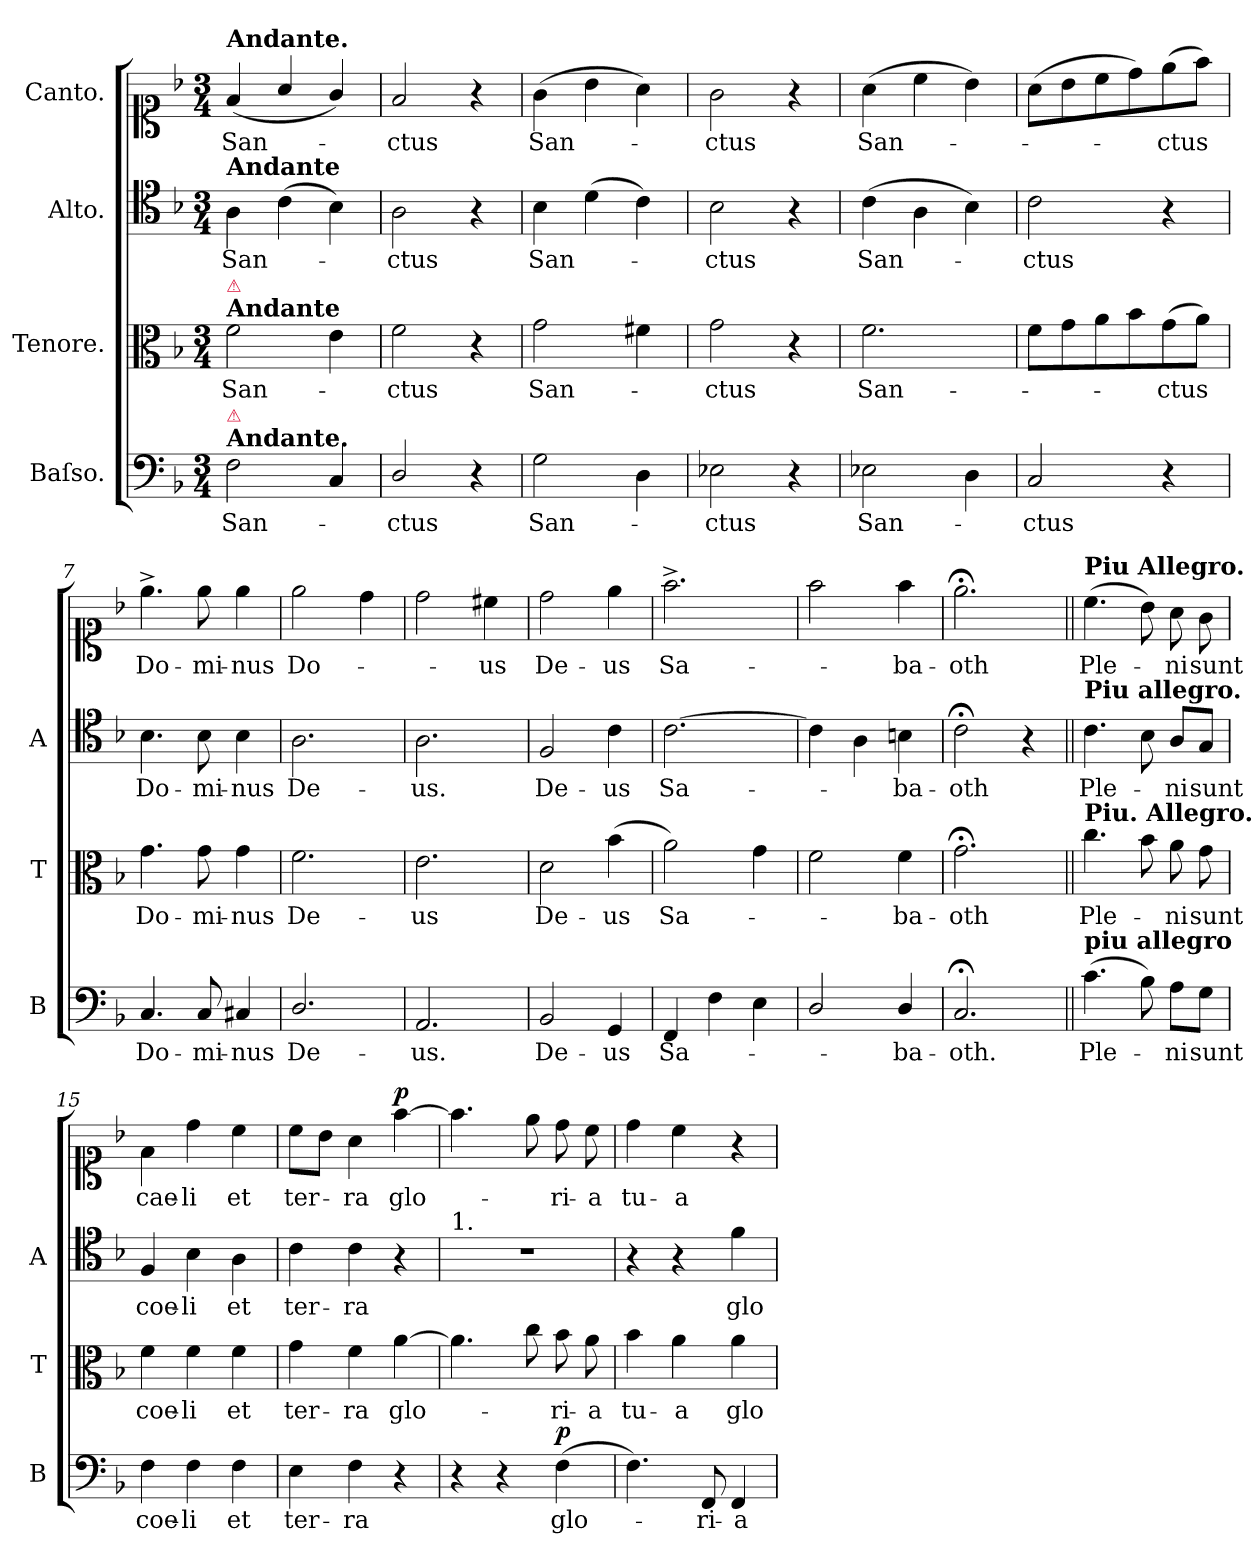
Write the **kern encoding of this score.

**kern	**text	**dynam	**kern	**text	**kern	**text	**kern	**text	**dynam
*part4	*part4	*part4	*part3	*part3	*part2	*part2	*part1	*part1	*part1
*staff4	*staff4	*staff4	*staff3	*staff3	*staff2	*staff2	*staff1	*staff1	*staff1
*I"Baſso.	*	*	*I"Tenore.	*	*I"Alto.	*	*I"Canto.	*	*
*I'B	*	*	*I'T	*	*I'A	*	*	*	*
*clefF4	*	*	*clefC3	*	*clefC4	*	*clefC1	*	*
*k[b-]	*	*	*k[b-]	*	*k[b-]	*	*k[b-]	*	*
*F:	*	*	*F:	*	*F:	*	*F:	*	*
*M3/4	*	*	*M3/4	*	*M3/4	*	*M3/4	*	*
=1	=1	=1	=1	=1	=1	=1	=1	=1	=1
!	!	!	!	!	!	!	!LO:TX:a:B:t=Andante.	!	!
!	!	!	!	!	!LO:TX:a:B:t=Andante	!	!	!	!
!	!	!	!LO:TX:a:B:t=Andante	!	!	!	!	!	!
!	!	!	!LO:TX:a:color=crimson:t=⚠	!	!	!	!	!	!
!LO:TX:a:B:t=Andante.	!	!	!	!	!	!	!	!	!
!LO:TX:a:color=crimson:t=⚠	!	!	!	!	!	!	!	!	!
2F\	San-	.	2f\	San-	4A\	San-	(4f/	San-	.
.	.	.	.	.	(4c\	.	4a/	.	.
4C/	.	.	4e\	.	4B-\)	.	4g/)	.	.
=2	=2	=2	=2	=2	=2	=2	=2	=2	=2
2D/	-ctus	.	2f\	-ctus	2A\	-ctus	2f/	-ctus	.
4r	.	.	4r	.	4r	.	4r	.	.
=3	=3	=3	=3	=3	=3	=3	=3	=3	=3
2G\	San-	.	2g\	San-	4B-\	San-	(4g\	San-	.
.	.	.	.	.	(4d\	.	4b-\	.	.
4D\	.	.	4f#X\	.	4c\)	.	4a\)	.	.
=4	=4	=4	=4	=4	=4	=4	=4	=4	=4
2E-X\	-ctus	.	2g\	-ctus	2B-\	-ctus	2g\	-ctus	.
4r	.	.	4r	.	4r	.	4r	.	.
=5	=5	=5	=5	=5	=5	=5	=5	=5	=5
2E-X\	San-	.	2.f\	San-	(4c\	San-	(4a\	San-	.
.	.	.	.	.	4A\	.	4cc\	.	.
4D\	.	.	.	.	4B-\)	.	4b-\)	.	.
=6	=6	=6	=6	=6	=6	=6	=6	=6	=6
2C/	-ctus	.	8f\L	.	2c\	-ctus	(8a\L	.	.
.	.	.	8g\	.	.	.	8b-\	.	.
.	.	.	8a\	.	.	.	8cc\	.	.
.	.	.	8b-\	.	.	.	8dd\)	.	.
4r	.	.	(8g\	-ctus	4r	.	(8ee\	-ctus	.
.	.	.	8a\J)	.	.	.	8ff\J)	.	.
=7	=7	=7	=7	=7	=7	=7	=7	=7	=7
4.C/	Do-	.	4.g\	Do-	4.B-\	Do-	4.ee^\	Do-	.
8C/	-mi-	.	8g\	-mi-	8B-\	-mi-	8ee\	-mi-	.
4C#X/	-nus	.	4g\	-nus	4B-\	-nus	4ee\	-nus	.
=8	=8	=8	=8	=8	=8	=8	=8	=8	=8
2.D/	De-	.	2.f\	De-	2.A\	De-	2ee\	Do-	.
.	.	.	.	.	.	.	4dd\	.	.
=9	=9	=9	=9	=9	=9	=9	=9	=9	=9
2.AA/	-us.	.	2.e\	-us	2.A\	-us.	2dd\	.	.
.	.	.	.	.	.	.	4cc#X\	-us	.
=10	=10	=10	=10	=10	=10	=10	=10	=10	=10
2BB-/	De-	.	2d\	De-	2F/	De-	2dd\	De-	.
4GG/	-us	.	(4b-\	-us	4c\	-us	4ee\	-us	.
=11	=11	=11	=11	=11	=11	=11	=11	=11	=11
4FF/	Sa-	.	2a\)	Sa-	[2.c\	Sa-	2.ff^\	Sa-	.
4F\	.	.	.	.	.	.	.	.	.
4E\	.	.	4g\	.	.	.	.	.	.
=12	=12	=12	=12	=12	=12	=12	=12	=12	=12
2D/	.	.	2f\	.	4c\]	.	2ff\	.	.
.	.	.	.	.	4A\	.	.	.	.
4D/	-ba-	.	4f\	-ba-	4Bn\	-ba-	4ff\	-ba-	.
=13	=13	=13	=13	=13	=13	=13	=13	=13	=13
2.C;</	-oth.	.	2.g;<\	-oth	2c;<\	-oth	2.ee;<\	-oth	.
.	.	.	.	.	4r	.	.	.	.
=14||	=14||	=14||	=14||	=14||	=14||	=14||	=14||	=14||	=14||
!	!	!	!	!	!	!	!LO:TX:a:B:t=Piu Allegro.	!	!
!	!	!	!	!	!LO:TX:a:B:t=Piu allegro.	!	!	!	!
!	!	!	!LO:TX:a:B:t=Piu. Allegro.	!	!	!	!	!	!
!LO:TX:a:B:t=piu allegro	!	!	!	!	!	!	!	!	!
(4.c\	Ple-	.	4.cc\	Ple-	4.c\	Ple-	(4.cc\	Ple-	.
8B-\)	.	.	8b-\	.	8B-\	.	8b-\)	.	.
8A\L	-ni	.	8a\	-ni	8A/L	-ni	8a\	-ni	.
8G\J	sunt	.	8g\	sunt	8G/J	sunt	8g\	sunt	.
=15	=15	=15	=15	=15	=15	=15	=15	=15	=15
4F\	coe-	.	4f\	coe-	4F/	coe-	4f\	cae-	.
4F\	-li	.	4f\	-li	4B-\	-li	4dd\	-li	.
4F\	et	.	4f\	et	4A\	et	4cc\	et	.
=16	=16	=16	=16	=16	=16	=16	=16	=16	=16
4E\	ter-	.	4g\	ter-	4c\	ter-	8cc\L	ter-	.
.	.	.	.	.	.	.	8b-\J	.	.
4F\	-ra	.	4f\	-ra	4c\	-ra	4a\	-ra	.
!	!	!	!	!	!	!	!	!	!LO:DY:a
4r	.	.	[4a\	glo-	4r	.	[4ff\	glo-	p
=17	=17	=17	=17	=17	=17	=17	=17	=17	=17
!	!	!	!	!	!LO:TX:a:t=1.	!	!	!	!
4r	.	.	4.a\]	.	2.r	.	4.ff\]	.	.
4r	.	.	.	.	.	.	.	.	.
.	.	.	8cc\	.	.	.	8ee\	.	.
!	!	!LO:DY:a	!	!	!	!	!	!	!
(4F\	glo-	p	8b-\	-ri-	.	.	8dd\	-ri-	.
.	.	.	8a\	-a	.	.	8cc\	-a	.
=18	=18	=18	=18	=18	=18	=18	=18	=18	=18
4.F\)	.	.	4b-\	tu-	4r	.	4dd\	tu-	.
.	.	.	4a\	-a	4r	.	4cc\	-a	.
8FF/	-ri-	.	.	.	.	.	.	.	.
4FF/	-a	.	4a\	glo-	4f\	glo-	4r	.	.
=	=	=	=	=	=	=	=	=	=
*-	*-	*-	*-	*-	*-	*-	*-	*-	*-
